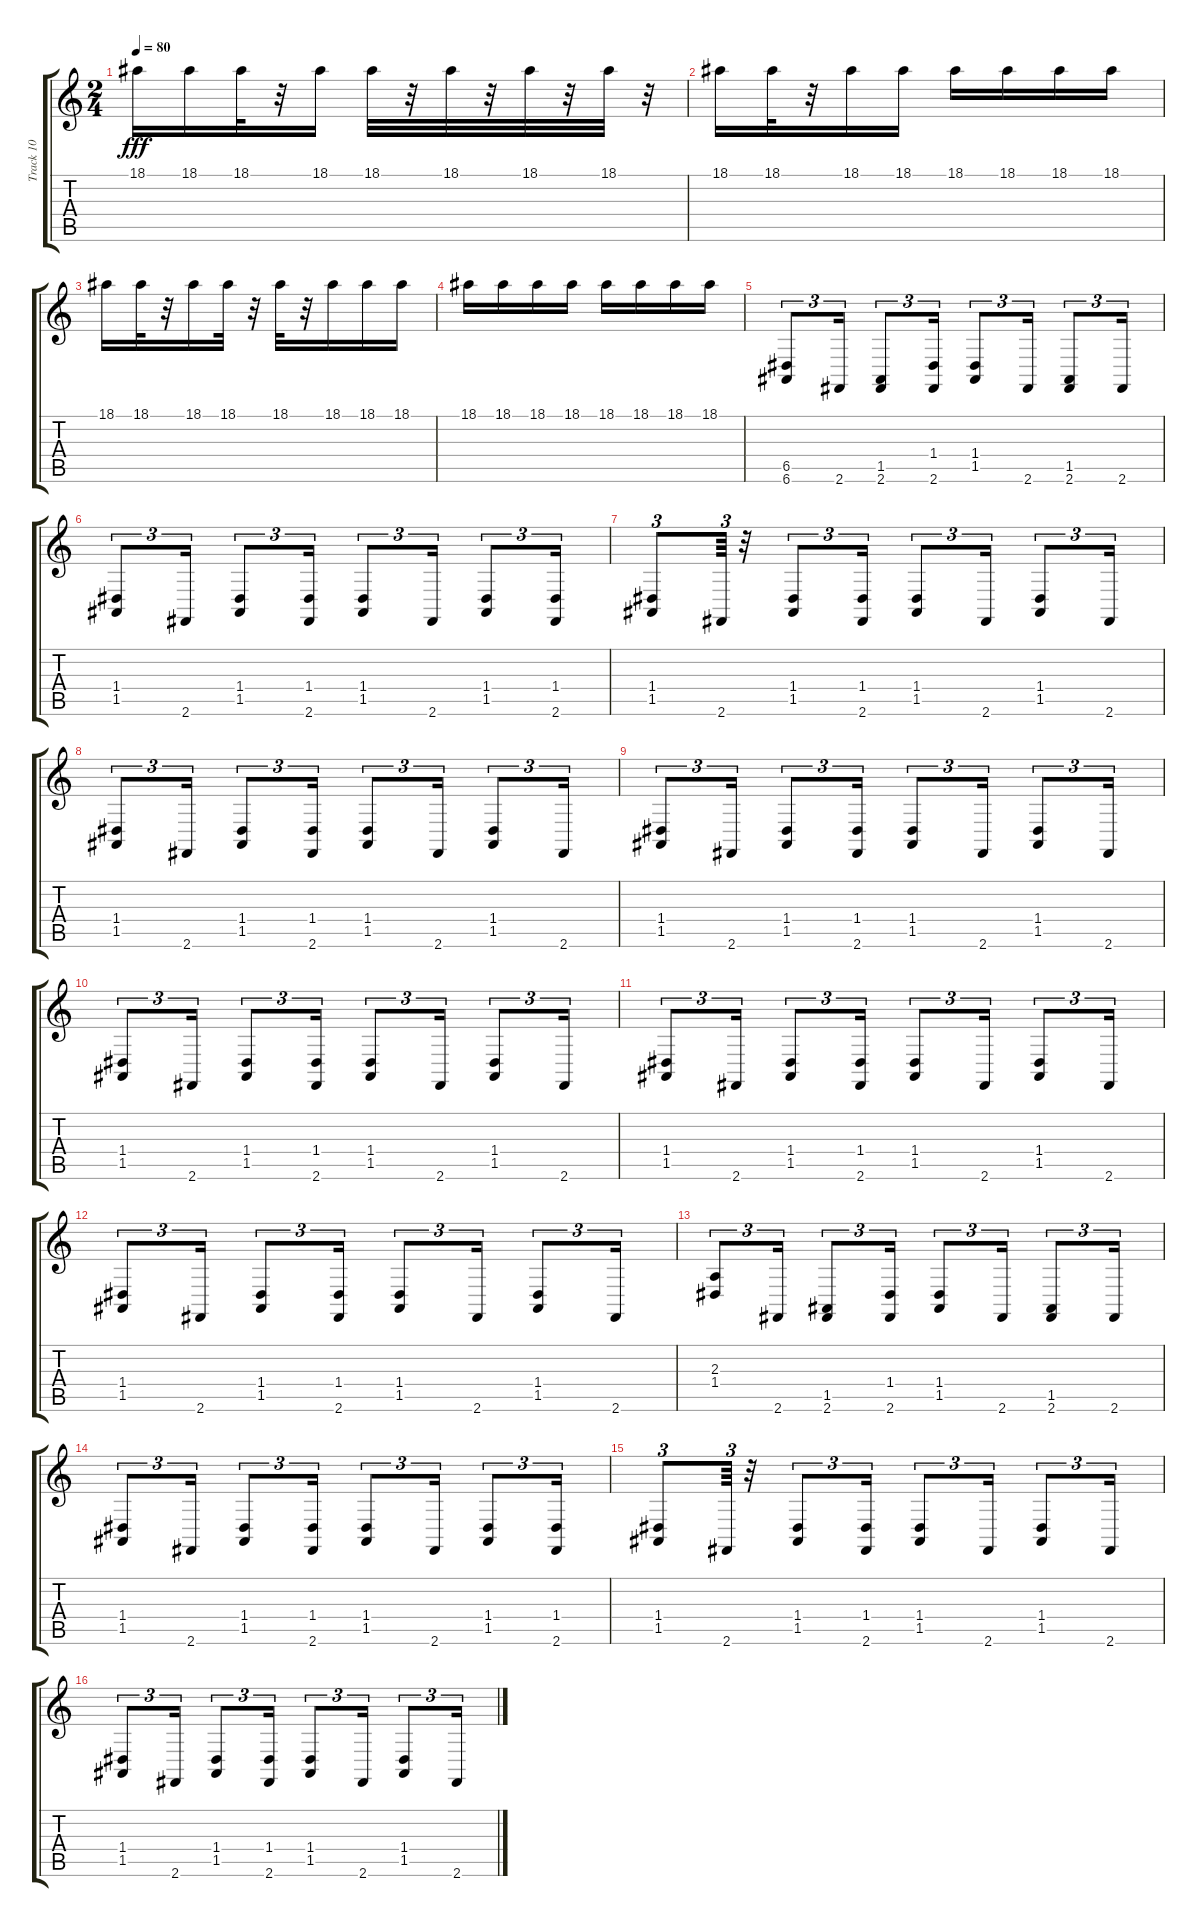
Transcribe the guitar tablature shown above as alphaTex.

\track ("Track 10" "Track 10") {instrument acousticgrandpiano}
\staff {score tabs}
\tuning (E4 B3 G3 D3 A2 E2) {hide}
\ts (2 4)
\tempo 80
\clef g2
\ks c
18.1.16{dy fff} 18.1.16 18.1.32 r.32 18.1.16 18.1.32 r.32 18.1.32 r.32 18.1.32 r.32 18.1.32 r.32 |
18.1.16 18.1.32 r.32 18.1.16 18.1.16 18.1.16 18.1.16 18.1.16 18.1.16 |
18.1.16 18.1.32 r.32 18.1.16 18.1.32 r.32 18.1.32 r.32 18.1.16 18.1.16 18.1.16 |
18.1.16 18.1.16 18.1.16 18.1.16 18.1.16 18.1.16 18.1.16 18.1.16 |
(6.5 6.6).8{tu (3 2)} 2.6.16{tu (3 2)} (1.5 2.6).8{tu (3 2)} (1.4 2.6).16{tu (3 2)} (1.4 1.5).8{tu (3 2)} 2.6.16{tu (3 2)} (1.5 2.6).8{tu (3 2)} 2.6.16{tu (3 2)} |
(1.4 1.5).8{tu (3 2)} 2.6.16{tu (3 2)} (1.4 1.5).8{tu (3 2)} (1.4 2.6).16{tu (3 2)} (1.4 1.5).8{tu (3 2)} 2.6.16{tu (3 2)} (1.4 1.5).8{tu (3 2)} (1.4 2.6).16{tu (3 2)} |
(1.4 1.5).8{tu (3 2)} 2.6.64{tu (3 2)} r.32 (1.4 1.5).8{tu (3 2)} (1.4 2.6).16{tu (3 2)} (1.4 1.5).8{tu (3 2)} 2.6.16{tu (3 2)} (1.4 1.5).8{tu (3 2)} 2.6.16{tu (3 2)} |
(1.4 1.5).8{tu (3 2)} 2.6.16{tu (3 2)} (1.4 1.5).8{tu (3 2)} (1.4 2.6).16{tu (3 2)} (1.4 1.5).8{tu (3 2)} 2.6.16{tu (3 2)} (1.4 1.5).8{tu (3 2)} 2.6.16{tu (3 2)} |
(1.4 1.5).8{tu (3 2)} 2.6.16{tu (3 2)} (1.4 1.5).8{tu (3 2)} (1.4 2.6).16{tu (3 2)} (1.4 1.5).8{tu (3 2)} 2.6.16{tu (3 2)} (1.4 1.5).8{tu (3 2)} 2.6.16{tu (3 2)} |
(1.4 1.5).8{tu (3 2)} 2.6.16{tu (3 2)} (1.4 1.5).8{tu (3 2)} (1.4 2.6).16{tu (3 2)} (1.4 1.5).8{tu (3 2)} 2.6.16{tu (3 2)} (1.4 1.5).8{tu (3 2)} 2.6.16{tu (3 2)} |
(1.4 1.5).8{tu (3 2)} 2.6.16{tu (3 2)} (1.4 1.5).8{tu (3 2)} (1.4 2.6).16{tu (3 2)} (1.4 1.5).8{tu (3 2)} 2.6.16{tu (3 2)} (1.4 1.5).8{tu (3 2)} 2.6.16{tu (3 2)} |
(1.4 1.5).8{tu (3 2)} 2.6.16{tu (3 2)} (1.4 1.5).8{tu (3 2)} (1.4 2.6).16{tu (3 2)} (1.4 1.5).8{tu (3 2)} 2.6.16{tu (3 2)} (1.4 1.5).8{tu (3 2)} 2.6.16{tu (3 2)} |
(2.3 1.4).8{tu (3 2)} 2.6.16{tu (3 2)} (1.5 2.6).8{tu (3 2)} (1.4 2.6).16{tu (3 2)} (1.4 1.5).8{tu (3 2)} 2.6.16{tu (3 2)} (1.5 2.6).8{tu (3 2)} 2.6.16{tu (3 2)} |
(1.4 1.5).8{tu (3 2)} 2.6.16{tu (3 2)} (1.4 1.5).8{tu (3 2)} (1.4 2.6).16{tu (3 2)} (1.4 1.5).8{tu (3 2)} 2.6.16{tu (3 2)} (1.4 1.5).8{tu (3 2)} (1.4 2.6).16{tu (3 2)} |
(1.4 1.5).8{tu (3 2)} 2.6.64{tu (3 2)} r.32 (1.4 1.5).8{tu (3 2)} (1.4 2.6).16{tu (3 2)} (1.4 1.5).8{tu (3 2)} 2.6.16{tu (3 2)} (1.4 1.5).8{tu (3 2)} 2.6.16{tu (3 2)} |
(1.4 1.5).8{tu (3 2)} 2.6.16{tu (3 2)} (1.4 1.5).8{tu (3 2)} (1.4 2.6).16{tu (3 2)} (1.4 1.5).8{tu (3 2)} 2.6.16{tu (3 2)} (1.4 1.5).8{tu (3 2)} 2.6.16{tu (3 2)}
